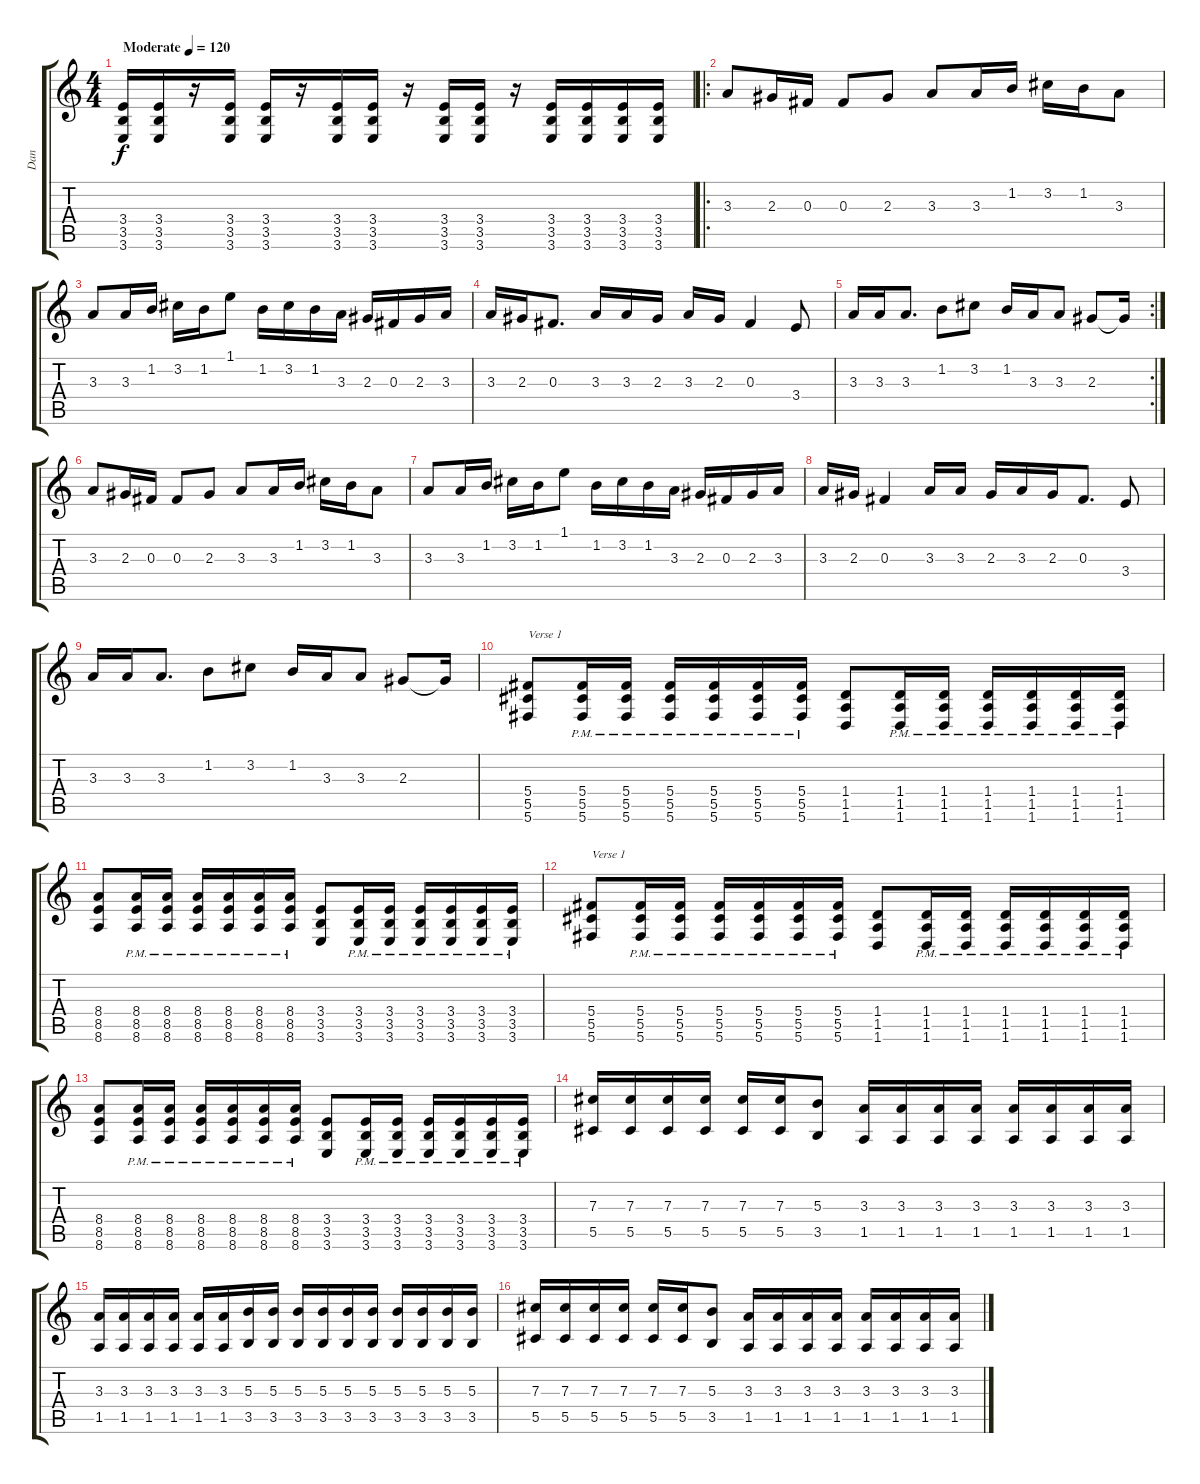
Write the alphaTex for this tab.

\track ("Dan" "Dan") {instrument distortionguitar}
\staff {score tabs}
\tuning (Eb4 Bb3 Gb3 Db3 Ab2 Db2) {hide}
\ts (4 4)
\tempo (120 "Moderate")
\clef g2
\ks c
(3.4 3.5 3.6).16{dy f instrument distortionguitar} (3.4 3.5 3.6).16 r.16 (3.4 3.5 3.6).16 (3.4 3.5 3.6).16 r.16 (3.4 3.5 3.6).16 (3.4 3.5 3.6).16 r.16 (3.4 3.5 3.6).16 (3.4 3.5 3.6).16 r.16 (3.4 3.5 3.6).16 (3.4 3.5 3.6).16 (3.4 3.5 3.6).16 (3.4 3.5 3.6).16 |
\ro
3.3.8 2.3.16 0.3.16 0.3.8 2.3.8 3.3.8 3.3.16 1.2.16 3.2.16 1.2.16 3.3.8 |
3.3.8 3.3.16 1.2.16 3.2.16 1.2.16 1.1.8 1.2.16 3.2.16 1.2.16 3.3.16 2.3.16 0.3.16 2.3.16 3.3.16 |
3.3.16 2.3.16 0.3.8{d} 3.3.16 3.3.16 2.3.16 3.3.16 2.3.16 0.3.4 3.4.8 |
\rc 2
3.3.16 3.3.16 3.3.8{d} 1.2.8 3.2.8 1.2.16 3.3.16 3.3.8 2.3.8 2.3{t}.16 |
3.3.8 2.3.16 0.3.16 0.3.8 2.3.8 3.3.8 3.3.16 1.2.16 3.2.16 1.2.16 3.3.8 |
3.3.8 3.3.16 1.2.16 3.2.16 1.2.16 1.1.8 1.2.16 3.2.16 1.2.16 3.3.16 2.3.16 0.3.16 2.3.16 3.3.16 |
3.3.16 2.3.16 0.3.4 3.3.16 3.3.16 2.3.16 3.3.16 2.3.16 0.3.8{d} 3.4.8 |
3.3.16 3.3.16 3.3.8{d} 1.2.8 3.2.8 1.2.16 3.3.16 3.3.8 2.3.8 2.3{t}.16 |
(5.4 5.5 5.6).8{txt "Verse 1"} (5.4{pm} 5.5{pm} 5.6{pm}).16 (5.4{pm} 5.5{pm} 5.6{pm}).16 (5.4{pm} 5.5{pm} 5.6{pm}).16 (5.4{pm} 5.5{pm} 5.6{pm}).16 (5.4{pm} 5.5{pm} 5.6{pm}).16 (5.4{pm} 5.5{pm} 5.6{pm}).16 (1.4 1.5 1.6).8 (1.4{pm} 1.5{pm} 1.6{pm}).16 (1.4{pm} 1.5{pm} 1.6{pm}).16 (1.4{pm} 1.5{pm} 1.6{pm}).16 (1.4{pm} 1.5{pm} 1.6{pm}).16 (1.4{pm} 1.5{pm} 1.6{pm}).16 (1.4{pm} 1.5{pm} 1.6{pm}).16 |
(8.4 8.5 8.6).8 (8.4{pm} 8.5{pm} 8.6{pm}).16 (8.4{pm} 8.5{pm} 8.6{pm}).16 (8.4{pm} 8.5{pm} 8.6{pm}).16 (8.4{pm} 8.5{pm} 8.6{pm}).16 (8.4{pm} 8.5{pm} 8.6{pm}).16 (8.4{pm} 8.5{pm} 8.6{pm}).16 (3.4 3.5 3.6).8 (3.4{pm} 3.5{pm} 3.6{pm}).16 (3.4{pm} 3.5{pm} 3.6{pm}).16 (3.4{pm} 3.5{pm} 3.6{pm}).16 (3.4{pm} 3.5{pm} 3.6{pm}).16 (3.4{pm} 3.5{pm} 3.6{pm}).16 (3.4{pm} 3.5{pm} 3.6{pm}).16 |
(5.4 5.5 5.6).8{txt "Verse 1"} (5.4{pm} 5.5{pm} 5.6{pm}).16 (5.4{pm} 5.5{pm} 5.6{pm}).16 (5.4{pm} 5.5{pm} 5.6{pm}).16 (5.4{pm} 5.5{pm} 5.6{pm}).16 (5.4{pm} 5.5{pm} 5.6{pm}).16 (5.4{pm} 5.5{pm} 5.6{pm}).16 (1.4 1.5 1.6).8 (1.4{pm} 1.5{pm} 1.6{pm}).16 (1.4{pm} 1.5{pm} 1.6{pm}).16 (1.4{pm} 1.5{pm} 1.6{pm}).16 (1.4{pm} 1.5{pm} 1.6{pm}).16 (1.4{pm} 1.5{pm} 1.6{pm}).16 (1.4{pm} 1.5{pm} 1.6{pm}).16 |
(8.4 8.5 8.6).8 (8.4{pm} 8.5{pm} 8.6{pm}).16 (8.4{pm} 8.5{pm} 8.6{pm}).16 (8.4{pm} 8.5{pm} 8.6{pm}).16 (8.4{pm} 8.5{pm} 8.6{pm}).16 (8.4{pm} 8.5{pm} 8.6{pm}).16 (8.4{pm} 8.5{pm} 8.6{pm}).16 (3.4 3.5 3.6).8 (3.4{pm} 3.5{pm} 3.6{pm}).16 (3.4{pm} 3.5{pm} 3.6{pm}).16 (3.4{pm} 3.5{pm} 3.6{pm}).16 (3.4{pm} 3.5{pm} 3.6{pm}).16 (3.4{pm} 3.5{pm} 3.6{pm}).16 (3.4{pm} 3.5{pm} 3.6{pm}).16 |
(7.3 5.5).16 (7.3 5.5).16 (7.3 5.5).16 (7.3 5.5).16 (7.3 5.5).16 (7.3 5.5).16 (5.3 3.5).8 (3.3 1.5).16 (3.3 1.5).16 (3.3 1.5).16 (3.3 1.5).16 (3.3 1.5).16 (3.3 1.5).16 (3.3 1.5).16 (3.3 1.5).16 |
(3.3 1.5).16 (3.3 1.5).16 (3.3 1.5).16 (3.3 1.5).16 (3.3 1.5).16 (3.3 1.5).16 (5.3 3.5).16 (5.3 3.5).16 (5.3 3.5).16 (5.3 3.5).16 (5.3 3.5).16 (5.3 3.5).16 (5.3 3.5).16 (5.3 3.5).16 (5.3 3.5).16 (5.3 3.5).16 |
(7.3 5.5).16 (7.3 5.5).16 (7.3 5.5).16 (7.3 5.5).16 (7.3 5.5).16 (7.3 5.5).16 (5.3 3.5).8 (3.3 1.5).16 (3.3 1.5).16 (3.3 1.5).16 (3.3 1.5).16 (3.3 1.5).16 (3.3 1.5).16 (3.3 1.5).16 (3.3 1.5).16
